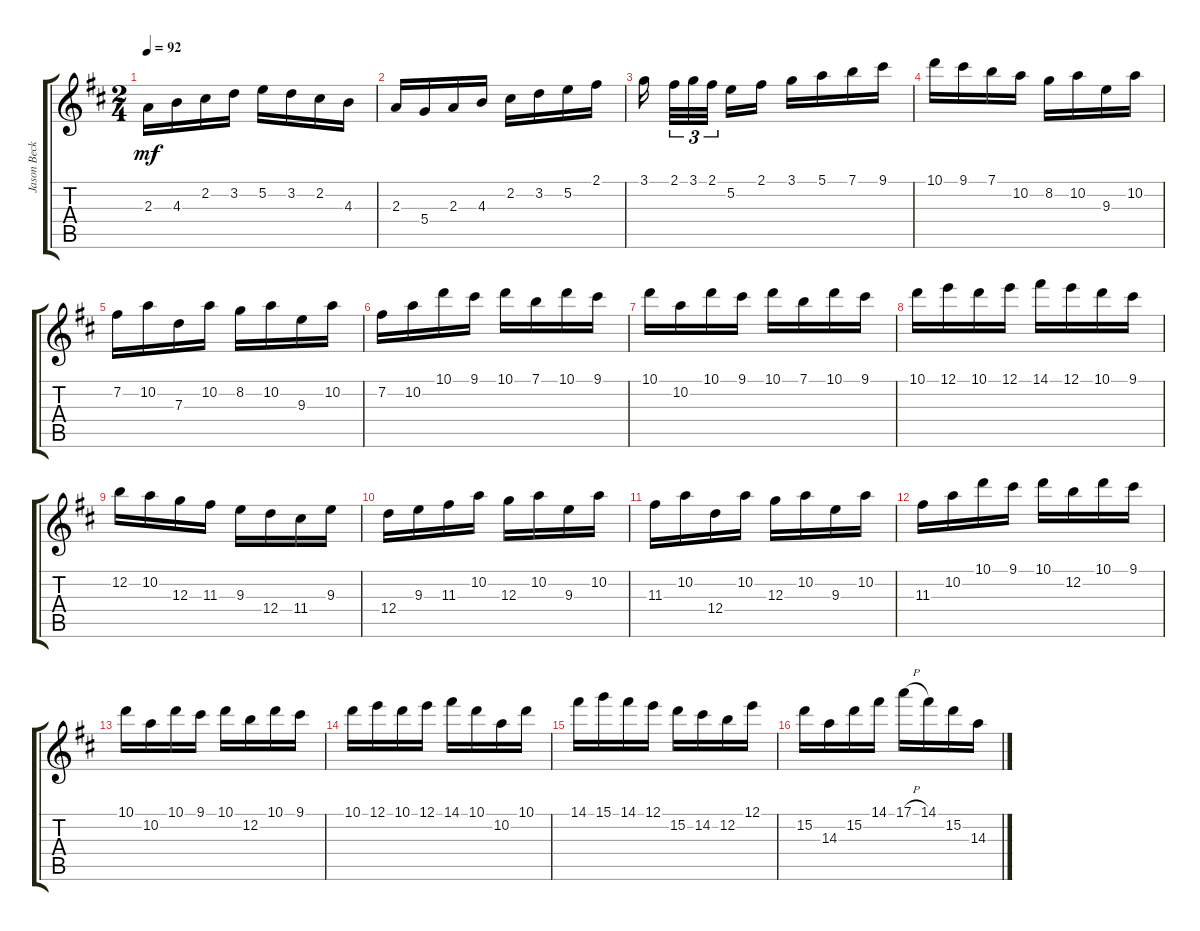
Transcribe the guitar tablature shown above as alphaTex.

\track ("Jason Becker Lead 1" "Jason Beck") {instrument distortionguitar}
\staff {score tabs}
\tuning (E4 B3 G3 D3 A2 E2) {hide}
\ts (2 4)
\tempo 92
\clef g2
\ks d
2.3.16{dy mf} 4.3.16 2.2.16 3.2.16 5.2.16 3.2.16 2.2.16 4.3.16 |
2.3.16 5.4.16 2.3.16 4.3.16 2.2.16 3.2.16 5.2.16 2.1.16 |
3.1.16{beam splitsecondary} 2.1.32{tu (3 2)} 3.1.32{tu (3 2)} 2.1.32{tu (3 2) beam splitsecondary} 5.2.16 2.1.16 3.1.16 5.1.16 7.1.16 9.1.16 |
10.1.16 9.1.16 7.1.16 10.2.16 8.2.16 10.2.16 9.3.16 10.2.16 |
7.2.16 10.2.16 7.3.16 10.2.16 8.2.16 10.2.16 9.3.16 10.2.16 |
7.2.16 10.2.16 10.1.16 9.1.16 10.1.16 7.1.16 10.1.16 9.1.16 |
10.1.16 10.2.16 10.1.16 9.1.16 10.1.16 7.1.16 10.1.16 9.1.16 |
10.1.16 12.1.16 10.1.16 12.1.16 14.1.16 12.1.16 10.1.16 9.1.16 |
12.2.16 10.2.16 12.3.16 11.3.16 9.3.16 12.4.16 11.4.16 9.3.16 |
12.4.16 9.3.16 11.3.16 10.2.16 12.3.16 10.2.16 9.3.16 10.2.16 |
11.3.16 10.2.16 12.4.16 10.2.16 12.3.16 10.2.16 9.3.16 10.2.16 |
11.3.16 10.2.16 10.1.16 9.1.16 10.1.16 12.2.16 10.1.16 9.1.16 |
10.1.16 10.2.16 10.1.16 9.1.16 10.1.16 12.2.16 10.1.16 9.1.16 |
10.1.16 12.1.16 10.1.16 12.1.16 14.1.16 10.1.16 10.2.16 10.1.16 |
14.1.16 15.1.16 14.1.16 12.1.16 15.2.16 14.2.16 12.2.16 12.1.16 |
15.2.16 14.3.16 15.2.16 14.1.16 17.1{h}.16 14.1.16 15.2.16 14.3.16
